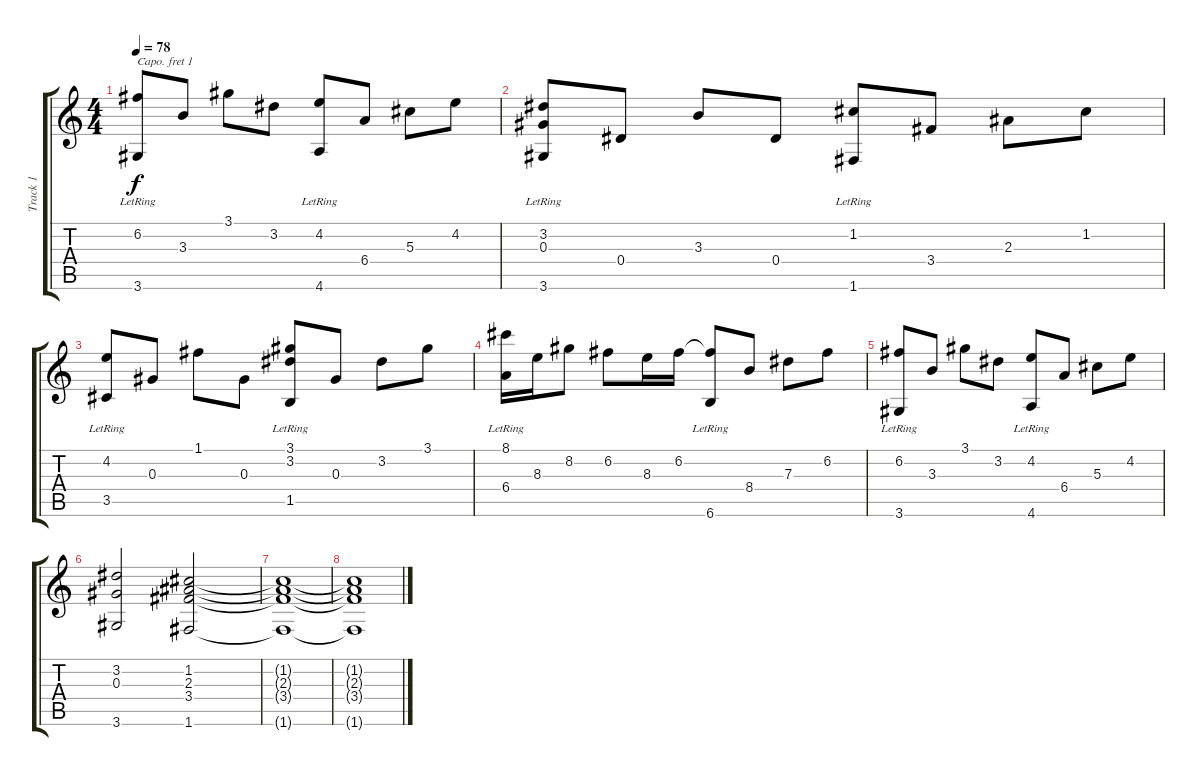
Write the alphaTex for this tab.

\track ("Track 1" "Track 1") {instrument acousticguitarnylon}
\staff {score tabs}
\capo 1
\tuning (E4 B3 G3 D3 A2 E2) {hide}
\ts (4 4)
\tempo 78
\clef g2
\ks c
(6.2{lr} 3.6{lr}).8{dy f} 3.3.8 3.1.8 3.2.8 (4.2{lr} 4.6{lr}).8 6.4.8 5.3.8 4.2.8 |
(3.2{lr} 0.3{lr} 3.6{lr}).8 0.4.8 3.3.8 0.4.8 (1.2{lr} 1.6{lr}).8 3.4.8 2.3.8 1.2.8 |
(4.2{lr} 3.5{lr}).8 0.3.8 1.1.8 0.3.8 (3.1{lr} 3.2{lr} 1.5{lr}).8 0.3.8 3.2.8 3.1.8 |
(8.1{lr} 6.4{lr}).16 8.3.16 8.2.8 6.2.8 8.3.16 6.2.16 (6.2{t} 6.6{lr}).8 8.4.8 7.3.8 6.2.8 |
(6.2{lr} 3.6{lr}).8 3.3.8 3.1.8 3.2.8 (4.2{lr} 4.6{lr}).8 6.4.8 5.3.8 4.2.8 |
(3.2 0.3 3.6).2 (1.2 2.3 3.4 1.6).2 |
(1.2{t} 2.3{t} 3.4{t} 1.6{t}).1 |
(1.2{t} 2.3{t} 3.4{t} 1.6{t}).1
